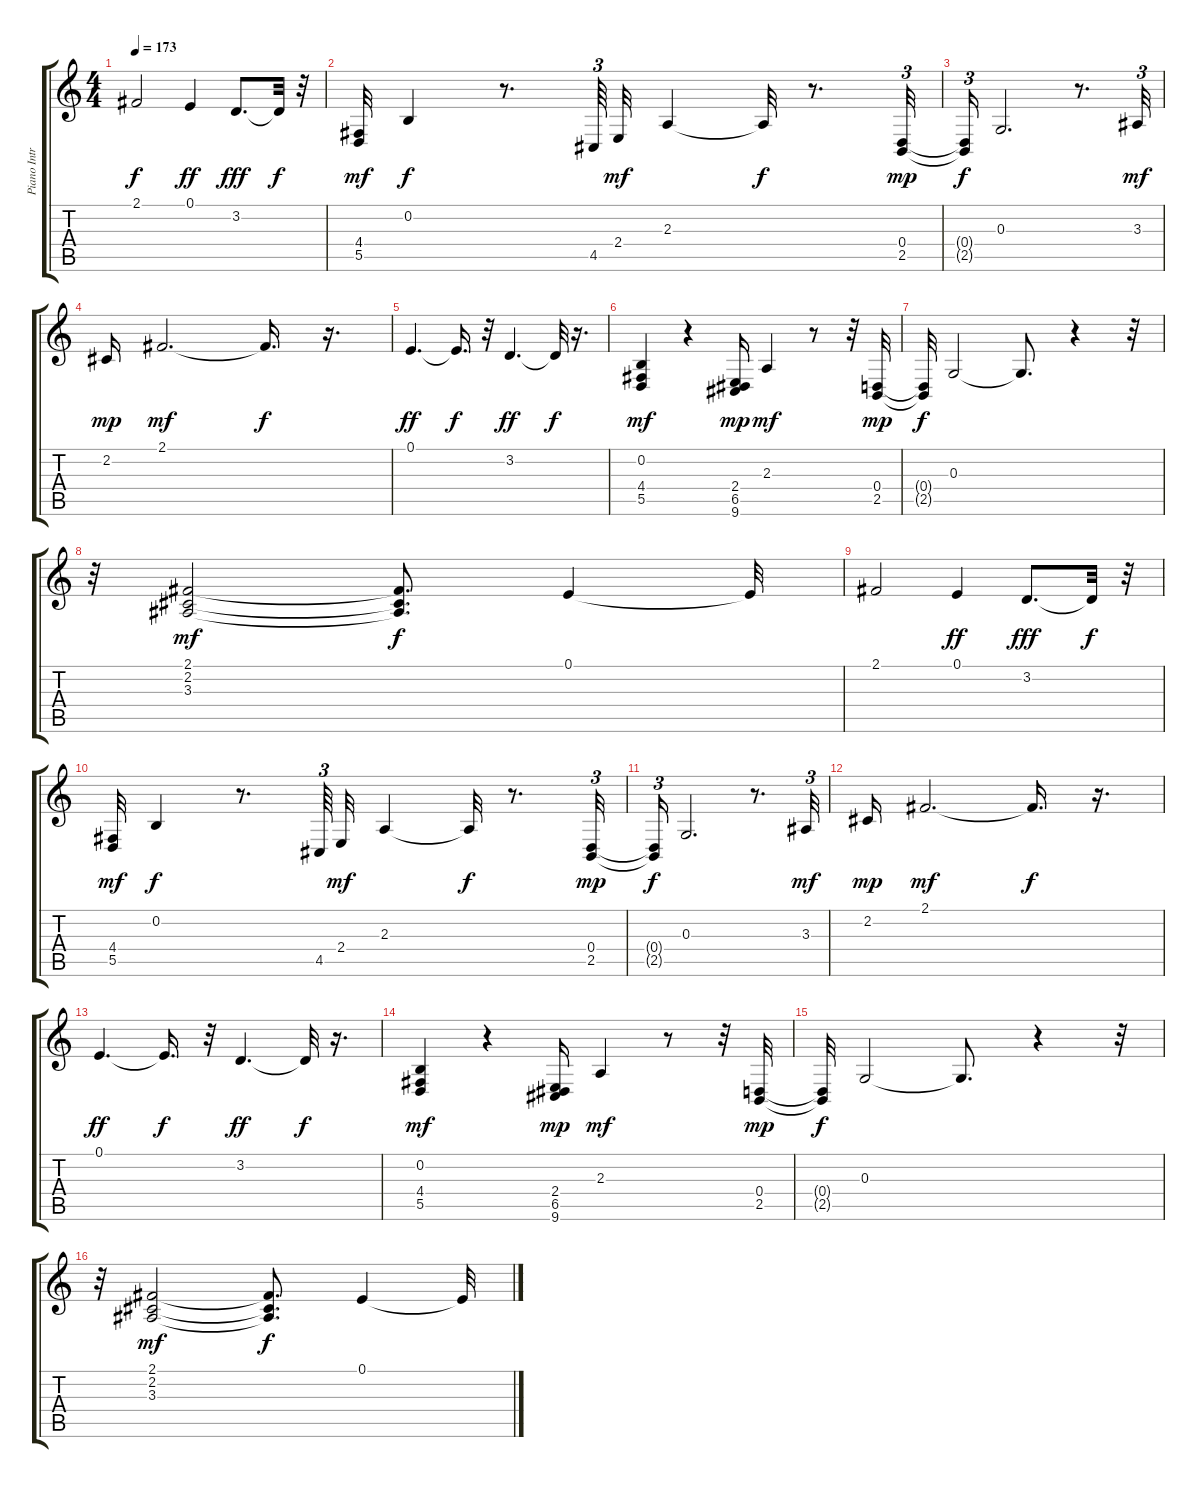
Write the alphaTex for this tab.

\track ("Piano Intro and Clean Guitar" "Piano Intr") {instrument acousticgrandpiano}
\staff {score tabs}
\tuning (E4 B3 G3 D3 A2 E2) {hide}
\ts (4 4)
\tempo 173
\clef g2
\ks c
2.1.2{dy f} 0.1.4{dy ff} 3.2.8{d dy fff} 3.2{t}.32{dy f} r.32 |
(4.4 5.5).32{dy mf} 0.2.4{dy f} r.8{d} 4.5.64{tu (3 2)} 2.4.32{dy mf} 2.3.4 2.3{t}.32{dy f} r.8{d} (0.4 2.5).32{tu (3 2) dy mp} |
(0.4{t} 2.5{t}).16{tu (3 2) dy f} 0.3.2{d} r.8{d} 3.3.32{tu (3 2) dy mf} |
2.2.16{dy mp} 2.1.2{d dy mf} 2.1{t}.16{d dy f} r.16{d} |
0.1.4{d dy ff} 0.1{t}.16{d dy f} r.32 3.2.4{d dy ff} 3.2{t}.32{dy f} r.16{d} |
(0.2 4.4 5.5).4{dy mf} r.4 (2.4 6.5 9.6).16{dy mp} 2.3.4{dy mf} r.8 r.32 (0.4 2.5).32{dy mp} |
(0.4{t} 2.5{t}).32{dy f} 0.3.2 0.3{t}.8{d} r.4 r.32 |
r.32 (2.1 2.2 3.3).2{dy mf} (2.1{t} 2.2{t} 3.3{t}).8{d dy f} 0.1.4 0.1{t}.32 |
2.1.2 0.1.4{dy ff} 3.2.8{d dy fff} 3.2{t}.32{dy f} r.32 |
(4.4 5.5).32{dy mf} 0.2.4{dy f} r.8{d} 4.5.64{tu (3 2)} 2.4.32{dy mf} 2.3.4 2.3{t}.32{dy f} r.8{d} (0.4 2.5).32{tu (3 2) dy mp} |
(0.4{t} 2.5{t}).16{tu (3 2) dy f} 0.3.2{d} r.8{d} 3.3.32{tu (3 2) dy mf} |
2.2.16{dy mp} 2.1.2{d dy mf} 2.1{t}.16{d dy f} r.16{d} |
0.1.4{d dy ff} 0.1{t}.16{d dy f} r.32 3.2.4{d dy ff} 3.2{t}.32{dy f} r.16{d} |
(0.2 4.4 5.5).4{dy mf} r.4 (2.4 6.5 9.6).16{dy mp} 2.3.4{dy mf} r.8 r.32 (0.4 2.5).32{dy mp} |
(0.4{t} 2.5{t}).32{dy f} 0.3.2 0.3{t}.8{d} r.4 r.32 |
r.32 (2.1 2.2 3.3).2{dy mf} (2.1{t} 2.2{t} 3.3{t}).8{d dy f} 0.1.4 0.1{t}.32
